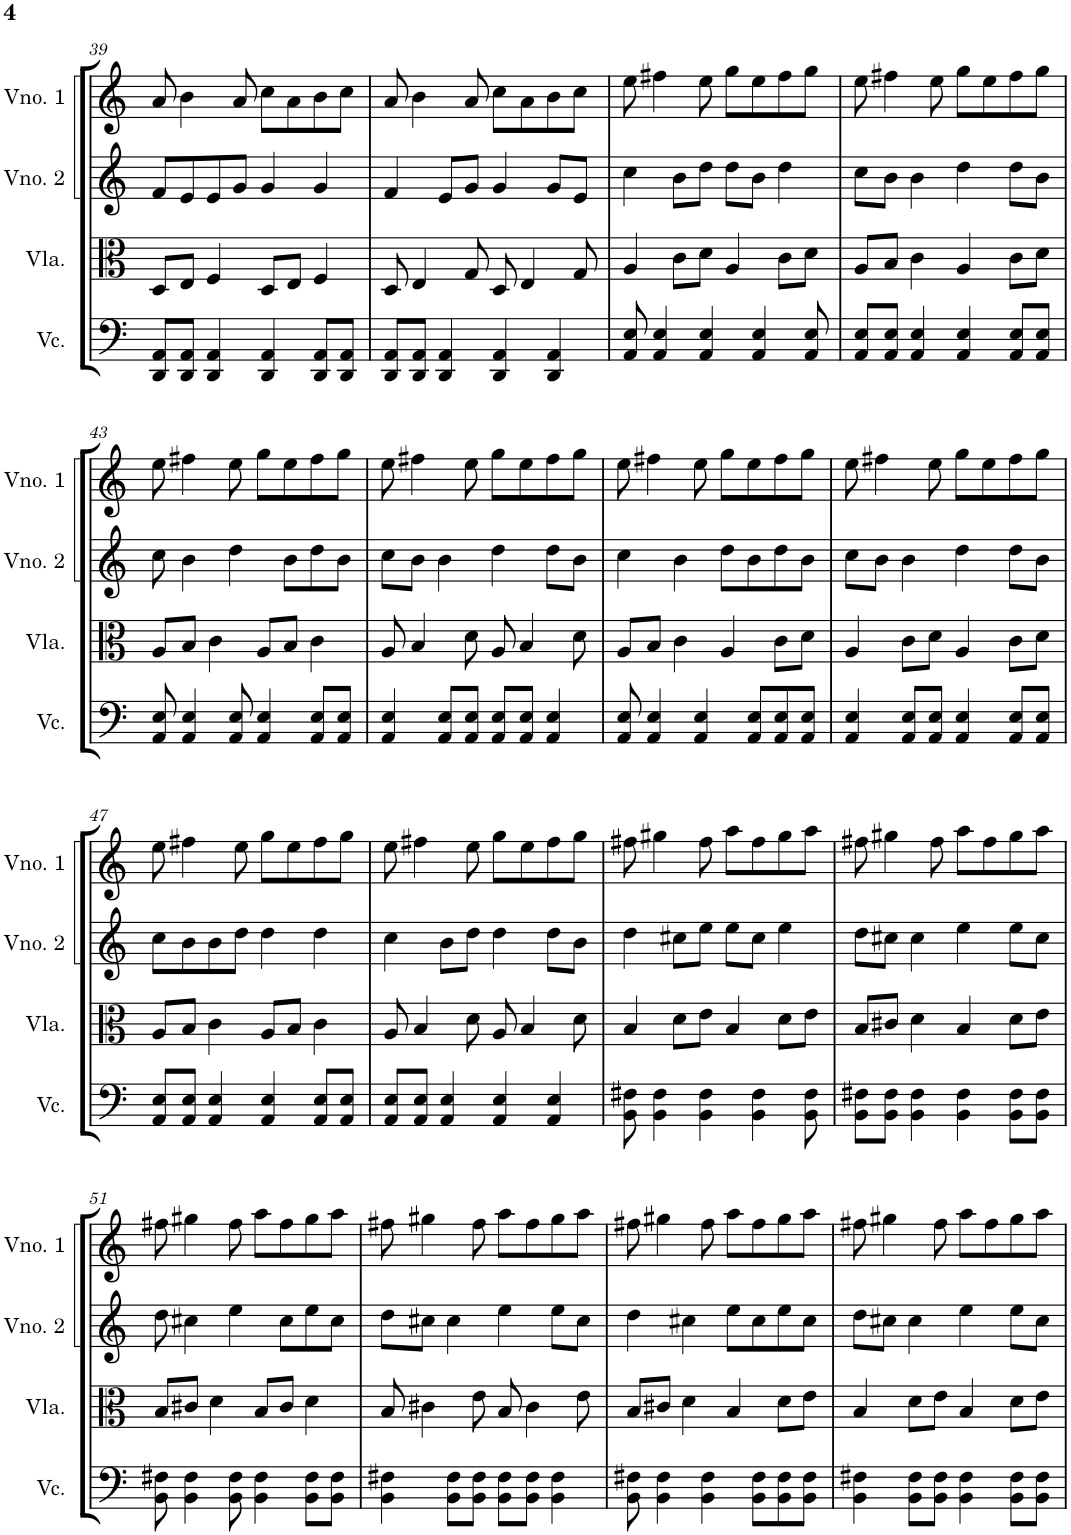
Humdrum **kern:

**kern	**kern	**kern	**kern
*part4	*part3	*part2	*part1
*staff4	*staff3	*staff2	*staff1
*I"Violoncelo	*I"Viola	*I"Violino 2	*I"Violino 1
*I'Vc.	*I'Vla.	*I'Vno. 2	*I'Vno. 1
!!LO:PB:g=z
*clefF4	*clefC3	*clefG2	*clefG2
*k[]	*k[]	*k[]	*k[]
*M4/4	*M4/4	*M4/4	*M4/4
=39	=39	=39	=39
8DD/ 8AA/L	8D/L	8f/L	8a/
8DD/ 8AA/J	8E/J	8e/	4b\
4DD/ 4AA/	4F/	8e/	.
.	.	8g/J	8a/
4DD/ 4AA/	8D/L	4g/	8cc\L
.	8E/J	.	8a\
8DD/ 8AA/L	4F/	4g/	8b\
8DD/ 8AA/J	.	.	8cc\J
=40	=40	=40	=40
8DD/ 8AA/L	8D/	4f/	8a/
8DD/ 8AA/J	4E/	.	4b\
4DD/ 4AA/	.	8e/L	.
.	8G/	8g/J	8a/
4DD/ 4AA/	8D/	4g/	8cc\L
.	4E/	.	8a\
4DD/ 4AA/	.	8g/L	8b\
.	8G/	8e/J	8cc\J
=41	=41	=41	=41
8AA/ 8E/	4A/	4cc\	8ee\
4AA/ 4E/	.	.	4ff#X\
.	8c\L	8b\L	.
4AA/ 4E/	8d\J	8dd\J	8ee\
.	4A/	8dd\L	8gg\L
4AA/ 4E/	.	8b\J	8ee\
.	8c\L	4dd\	8ff#\
8AA/ 8E/	8d\J	.	8gg\J
=42	=42	=42	=42
8AA/ 8E/L	8A/L	8cc\L	8ee\
8AA/ 8E/J	8B/J	8b\J	4ff#X\
4AA/ 4E/	4c\	4b\	.
.	.	.	8ee\
4AA/ 4E/	4A/	4dd\	8gg\L
.	.	.	8ee\
8AA/ 8E/L	8c\L	8dd\L	8ff#\
8AA/ 8E/J	8d\J	8b\J	8gg\J
!!LO:LB:g=z
=43	=43	=43	=43
8AA/ 8E/	8A/L	8cc\	8ee\
4AA/ 4E/	8B/J	4b\	4ff#X\
.	4c\	.	.
8AA/ 8E/	.	4dd\	8ee\
4AA/ 4E/	8A/L	.	8gg\L
.	8B/J	8b\L	8ee\
8AA/ 8E/L	4c\	8dd\	8ff#\
8AA/ 8E/J	.	8b\J	8gg\J
=44	=44	=44	=44
4AA/ 4E/	8A/	8cc\L	8ee\
.	4B/	8b\J	4ff#X\
8AA/ 8E/L	.	4b\	.
8AA/ 8E/J	8d\	.	8ee\
8AA/ 8E/L	8A/	4dd\	8gg\L
8AA/ 8E/J	4B/	.	8ee\
4AA/ 4E/	.	8dd\L	8ff#\
.	8d\	8b\J	8gg\J
=45	=45	=45	=45
8AA/ 8E/	8A/L	4cc\	8ee\
4AA/ 4E/	8B/J	.	4ff#X\
.	4c\	4b\	.
4AA/ 4E/	.	.	8ee\
.	4A/	8dd\L	8gg\L
8AA/ 8E/L	.	8b\	8ee\
8AA/ 8E/	8c\L	8dd\	8ff#\
8AA/ 8E/J	8d\J	8b\J	8gg\J
=46	=46	=46	=46
4AA/ 4E/	4A/	8cc\L	8ee\
.	.	8b\J	4ff#X\
8AA/ 8E/L	8c\L	4b\	.
8AA/ 8E/J	8d\J	.	8ee\
4AA/ 4E/	4A/	4dd\	8gg\L
.	.	.	8ee\
8AA/ 8E/L	8c\L	8dd\L	8ff#\
8AA/ 8E/J	8d\J	8b\J	8gg\J
!!LO:LB:g=z
=47	=47	=47	=47
8AA/ 8E/L	8A/L	8cc\L	8ee\
8AA/ 8E/J	8B/J	8b\	4ff#X\
4AA/ 4E/	4c\	8b\	.
.	.	8dd\J	8ee\
4AA/ 4E/	8A/L	4dd\	8gg\L
.	8B/J	.	8ee\
8AA/ 8E/L	4c\	4dd\	8ff#\
8AA/ 8E/J	.	.	8gg\J
=48	=48	=48	=48
8AA/ 8E/L	8A/	4cc\	8ee\
8AA/ 8E/J	4B/	.	4ff#X\
4AA/ 4E/	.	8b\L	.
.	8d\	8dd\J	8ee\
4AA/ 4E/	8A/	4dd\	8gg\L
.	4B/	.	8ee\
4AA/ 4E/	.	8dd\L	8ff#\
.	8d\	8b\J	8gg\J
=49	=49	=49	=49
8BB\ 8F#X\	4B/	4dd\	8ff#X\
4BB\ 4F#\	.	.	4gg#X\
.	8d\L	8cc#X\L	.
4BB\ 4F#\	8e\J	8ee\J	8ff#\
.	4B/	8ee\L	8aa\L
4BB\ 4F#\	.	8cc#\J	8ff#\
.	8d\L	4ee\	8gg#\
8BB\ 8F#\	8e\J	.	8aa\J
=50	=50	=50	=50
8BB\ 8F#X\L	8B/L	8dd\L	8ff#X\
8BB\ 8F#\J	8c#X/J	8cc#X\J	4gg#X\
4BB\ 4F#\	4d\	4cc#\	.
.	.	.	8ff#\
4BB\ 4F#\	4B/	4ee\	8aa\L
.	.	.	8ff#\
8BB\ 8F#\L	8d\L	8ee\L	8gg#\
8BB\ 8F#\J	8e\J	8cc#\J	8aa\J
!!LO:LB:g=z
=51	=51	=51	=51
8BB\ 8F#X\	8B/L	8dd\	8ff#X\
4BB\ 4F#\	8c#X/J	4cc#X\	4gg#X\
.	4d\	.	.
8BB\ 8F#\	.	4ee\	8ff#\
4BB\ 4F#\	8B/L	.	8aa\L
.	8c#/J	8cc#\L	8ff#\
8BB\ 8F#\L	4d\	8ee\	8gg#\
8BB\ 8F#\J	.	8cc#\J	8aa\J
=52	=52	=52	=52
4BB\ 4F#X\	8B/	8dd\L	8ff#X\
.	4c#X\	8cc#X\J	4gg#X\
8BB\ 8F#\L	.	4cc#\	.
8BB\ 8F#\J	8e\	.	8ff#\
8BB\ 8F#\L	8B/	4ee\	8aa\L
8BB\ 8F#\J	4c#\	.	8ff#\
4BB\ 4F#\	.	8ee\L	8gg#\
.	8e\	8cc#\J	8aa\J
=53	=53	=53	=53
8BB\ 8F#X\	8B/L	4dd\	8ff#X\
4BB\ 4F#\	8c#X/J	.	4gg#X\
.	4d\	4cc#X\	.
4BB\ 4F#\	.	.	8ff#\
.	4B/	8ee\L	8aa\L
8BB\ 8F#\L	.	8cc#\	8ff#\
8BB\ 8F#\	8d\L	8ee\	8gg#\
8BB\ 8F#\J	8e\J	8cc#\J	8aa\J
=54	=54	=54	=54
4BB\ 4F#X\	4B/	8dd\L	8ff#X\
.	.	8cc#X\J	4gg#X\
8BB\ 8F#\L	8d\L	4cc#\	.
8BB\ 8F#\J	8e\J	.	8ff#\
4BB\ 4F#\	4B/	4ee\	8aa\L
.	.	.	8ff#\
8BB\ 8F#\L	8d\L	8ee\L	8gg#\
8BB\ 8F#\J	8e\J	8cc#\J	8aa\J
=	=	=	=
*-	*-	*-	*-
